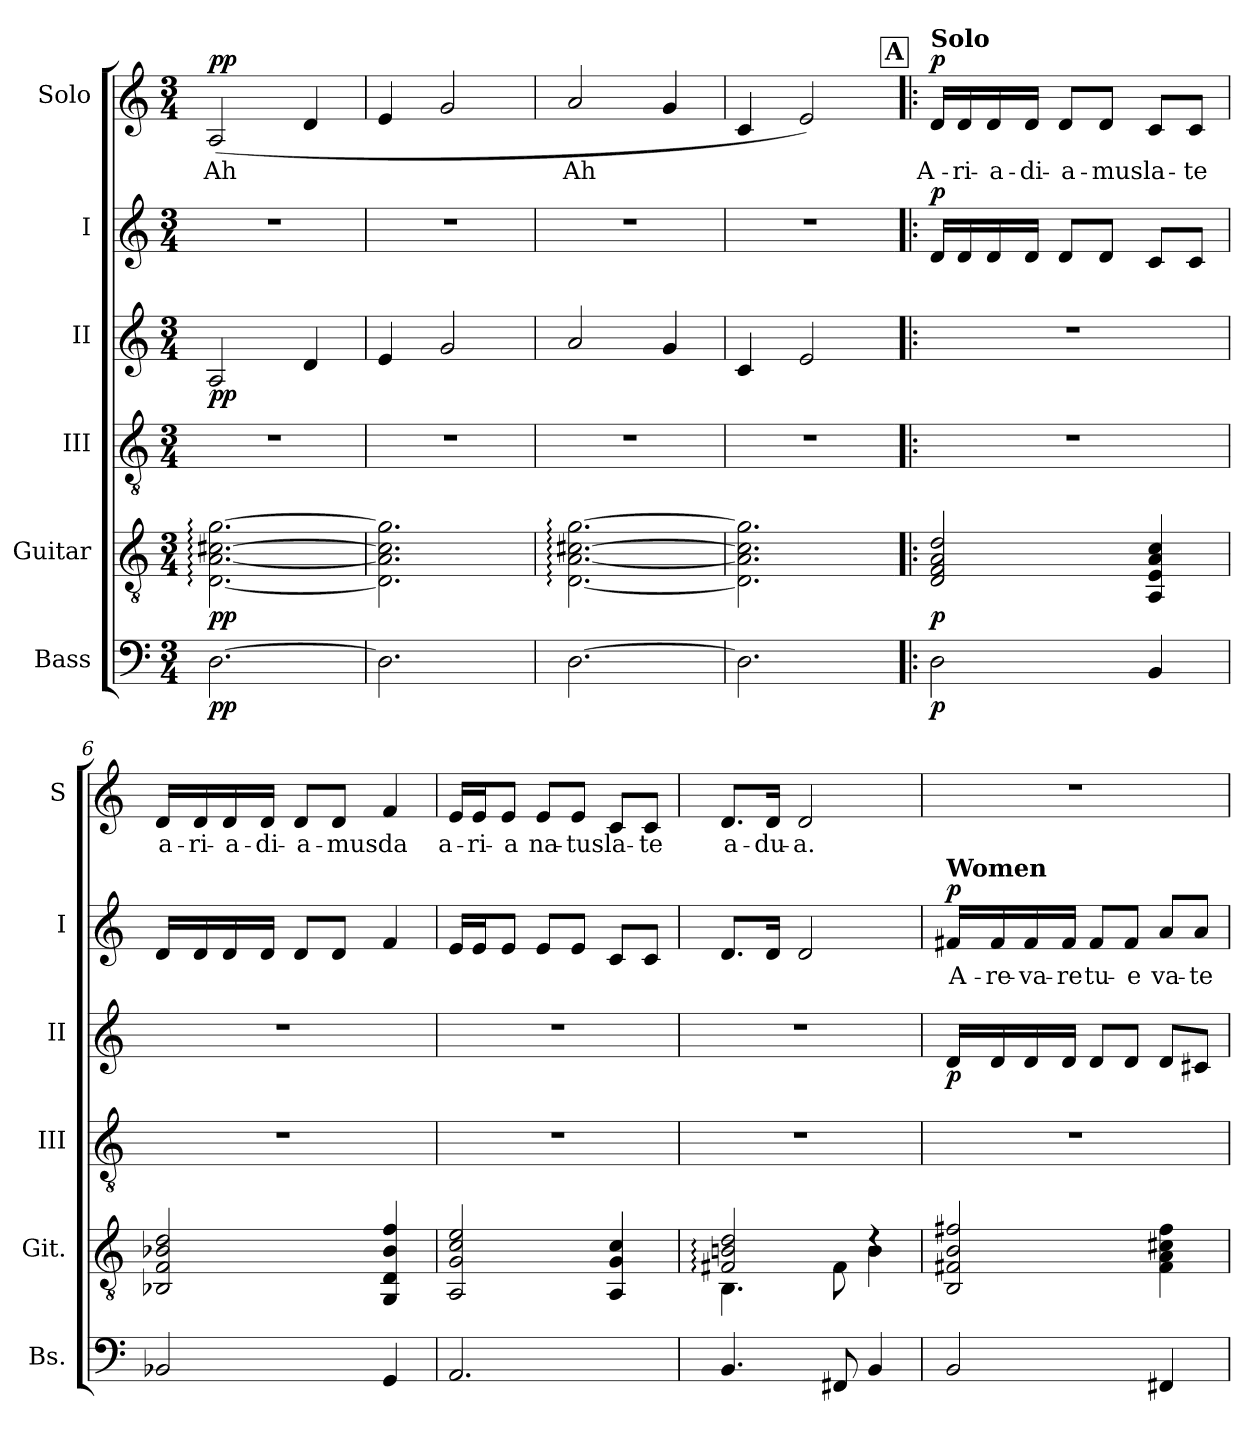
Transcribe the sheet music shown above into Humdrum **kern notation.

**kern	**dynam	**kern	**dynam	**kern	**kern	**dynam	**kern	**text	**dynam	**kern	**text	**dynam
*part6	*part6	*part5	*part5	*part4	*part3	*part3	*part2	*part2	*part2	*part1	*part1	*part1
*staff6	*staff6	*staff5	*staff5	*staff4	*staff3	*staff3	*staff2	*staff2	*staff2	*staff1	*staff1	*staff1
*I"Bass	*	*I"Guitar	*	*I"III	*I"II	*	*I"I	*	*	*I"Solo	*	*
*I'Bs.	*	*I'Git.	*	*I'III	*I'II	*	*I'I	*	*	*I'S	*	*
*clefF4	*	*clefGv2	*	*clefGv2	*clefG2	*	*clefG2	*	*	*clefG2	*	*
*ITrd7c12	*	*	*	*	*	*	*	*	*	*	*	*
*k[]	*	*k[]	*	*k[]	*k[]	*	*k[]	*	*	*k[]	*	*
*M3/4	*	*M3/4	*	*M3/4	*M3/4	*	*M3/4	*	*	*M3/4	*	*
*MM80	*	*MM80	*	*MM80	*MM80	*	*MM80	*	*	*MM80	*	*
=1	=1	=1	=1	=1	=1	=1	=1	=1	=1	=1	=1	=1
!	!LO:DY:b	!	!LO:DY:b	!	!	!LO:DY:b	!	!	!	!	!LO:LY:b	!LO:DY:b
[2.DD\	pp	[2.D\: [2.A\: [2.c#X\: [2.g\:	pp	2.r	2A/	pp	2.r	.	.	(>2A/	Ah	pp
.	.	.	.	.	4d/	.	.	.	.	4d/	.	.
=2	=2	=2	=2	=2	=2	=2	=2	=2	=2	=2	=2	=2
2.DD\]	.	2.D\] 2.A\] 2.c#\] 2.g\]	.	2.r	4e/	.	2.r	.	.	4e/	.	.
.	.	.	.	.	2g/	.	.	.	.	2g/	.	.
=3	=3	=3	=3	=3	=3	=3	=3	=3	=3	=3	=3	=3
!	!	!	!	!	!	!	!	!	!	!	!LO:LY:b	!
[2.DD\	.	[2.D\: [2.A\: [2.c#X\: [2.g\:	.	2.r	2a/	.	2.r	.	.	2a/	Ah	.
.	.	.	.	.	4g/	.	.	.	.	4g/	.	.
=4	=4	=4	=4	=4	=4	=4	=4	=4	=4	=4	=4	=4
2.DD\]	.	2.D\] 2.A\] 2.c#\] 2.g\]	.	2.r	4c/	.	2.r	.	.	4c/	.	.
.	.	.	.	.	2e/	.	.	.	.	2e/)	.	.
!!LO:LB:g=z
!!LO:REH:place=s1:a:B:fs=16:t=A
=5!|:	=5!|:	=5!|:	=5!|:	=5!|:	=5!|:	=5!|:	=5!|:	=5!|:	=5!|:	=5!|:	=5!|:	=5!|:
!	!	!	!	!	!	!	!	!	!	!LO:TX:a:B:t=Solo	!	!
!	!LO:DY:b	!	!LO:DY:b	!	!	!	!	!	!LO:DY:b	!	!LO:LY:b	!LO:DY:b
2DD\	p	2D/ 2F/ 2A/ 2d/	p	2.r	2.r	.	16d/LL	.	p	16d/LL	A-	p
!	!	!	!	!	!	!	!	!	!	!	!LO:LY:b	!
.	.	.	.	.	.	.	16d/	.	.	16d/	-ri-	.
!	!	!	!	!	!	!	!	!	!	!	!LO:LY:b	!
.	.	.	.	.	.	.	16d/	.	.	16d/	-a-	.
!	!	!	!	!	!	!	!	!	!	!	!LO:LY:b	!
.	.	.	.	.	.	.	16d/JJ	.	.	16d/JJ	-di-	.
!	!	!	!	!	!	!	!	!	!	!	!LO:LY:b	!
.	.	.	.	.	.	.	8d/L	.	.	8d/L	-a-	.
!	!	!	!	!	!	!	!	!	!	!	!LO:LY:b	!
.	.	.	.	.	.	.	8d/J	.	.	8d/J	-mus	.
!	!	!	!	!	!	!	!	!	!	!	!LO:LY:b	!
4BBB/	.	4AA/ 4E/ 4A/ 4c/	.	.	.	.	8c/L	.	.	8c/L	la-	.
!	!	!	!	!	!	!	!	!	!	!	!LO:LY:b	!
.	.	.	.	.	.	.	8c/J	.	.	8c/J	-te	.
=6	=6	=6	=6	=6	=6	=6	=6	=6	=6	=6	=6	=6
!	!	!	!	!	!	!	!	!	!	!	!LO:LY:b	!
2BBB-X/	.	2BB-X/ 2F/ 2B-X/ 2d/	.	2.r	2.r	.	16d/LL	.	.	16d/LL	a-	.
!	!	!	!	!	!	!	!	!	!	!	!LO:LY:b	!
.	.	.	.	.	.	.	16d/	.	.	16d/	-ri-	.
!	!	!	!	!	!	!	!	!	!	!	!LO:LY:b	!
.	.	.	.	.	.	.	16d/	.	.	16d/	-a-	.
!	!	!	!	!	!	!	!	!	!	!	!LO:LY:b	!
.	.	.	.	.	.	.	16d/JJ	.	.	16d/JJ	-di-	.
!	!	!	!	!	!	!	!	!	!	!	!LO:LY:b	!
.	.	.	.	.	.	.	8d/L	.	.	8d/L	-a-	.
!	!	!	!	!	!	!	!	!	!	!	!LO:LY:b	!
.	.	.	.	.	.	.	8d/J	.	.	8d/J	-mus	.
!	!	!	!	!	!	!	!	!	!	!	!LO:LY:b	!
4GGG/	.	4GG/ 4D/ 4B-/ 4f/	.	.	.	.	4f/	.	.	4f/	da	.
=7	=7	=7	=7	=7	=7	=7	=7	=7	=7	=7	=7	=7
!	!	!	!	!	!	!	!	!	!	!	!LO:LY:b	!
2.AAA/	.	2AA/ 2G/ 2c/ 2e/	.	2.r	2.r	.	16e/LL	.	.	16e/LL	a-	.
!	!	!	!	!	!	!	!	!	!	!	!LO:LY:b	!
.	.	.	.	.	.	.	16e/J	.	.	16e/J	-ri-	.
!	!	!	!	!	!	!	!	!	!	!	!LO:LY:b	!
.	.	.	.	.	.	.	8e/J	.	.	8e/J	-a	.
!	!	!	!	!	!	!	!	!	!	!	!LO:LY:b	!
.	.	.	.	.	.	.	8e/L	.	.	8e/L	na-	.
!	!	!	!	!	!	!	!	!	!	!	!LO:LY:b	!
.	.	.	.	.	.	.	8e/J	.	.	8e/J	-tus	.
!	!	!	!	!	!	!	!	!	!	!	!LO:LY:b	!
.	.	4AA/ 4G/ 4c/	.	.	.	.	8c/L	.	.	8c/L	la-	.
!	!	!	!	!	!	!	!	!	!	!	!LO:LY:b	!
.	.	.	.	.	.	.	8c/J	.	.	8c/J	-te	.
=8	=8	=8	=8	=8	=8	=8	=8	=8	=8	=8	=8	=8
*	*	*^	*	*	*	*	*	*	*	*	*	*
!	!	!	!	!	!	!	!	!	!	!	!	!LO:LY:b	!
4.BBB/	.	2F#X/: 2Bn/: 2d/:	4.BB\	.	2.r	2.r	.	8.d/L	.	.	8.d/L	a-	.
!	!	!	!	!	!	!	!	!	!	!	!	!LO:LY:b	!
.	.	.	.	.	.	.	.	16d/Jk	.	.	16d/Jk	-du-	.
!	!	!	!	!	!	!	!	!	!	!	!	!LO:LY:b	!
.	.	.	.	.	.	.	.	2d/	.	.	2d/	-a.	.
8FFF#X/	.	.	8F#\	.	.	.	.	.	.	.	.	.	.
4BBB/	.	4rd	4B\	.	.	.	.	.	.	.	.	.	.
=9	=9	=9	=9	=9	=9	=9	=9	=9	=9	=9	=9	=9	=9
!	!	!	!	!	!	!	!	!LO:TX:a:B:t=Women	!	!	!	!	!
!	!	!	!	!	!	!	!LO:DY:b	!	!LO:LY:b	!LO:DY:b	!	!	!
*	*	*v	*v	*	*	*	*	*	*	*	*	*	*
2BBB/	.	2BB/ 2F#X/ 2B/ 2f#X/	.	2.r	16d/LL	p	16f#X/LL	A-	p	2.r	.	.
!	!	!	!	!	!	!	!	!LO:LY:b	!	!	!	!
.	.	.	.	.	16d/	.	16f#/	-re-	.	.	.	.
!	!	!	!	!	!	!	!	!LO:LY:b	!	!	!	!
.	.	.	.	.	16d/	.	16f#/	-va-	.	.	.	.
!	!	!	!	!	!	!	!	!LO:LY:b	!	!	!	!
.	.	.	.	.	16d/JJ	.	16f#/JJ	-re	.	.	.	.
!	!	!	!	!	!	!	!	!LO:LY:b	!	!	!	!
.	.	.	.	.	8d/L	.	8f#/L	tu-	.	.	.	.
!	!	!	!	!	!	!	!	!LO:LY:b	!	!	!	!
.	.	.	.	.	8d/J	.	8f#/J	-e	.	.	.	.
!	!	!	!	!	!	!	!	!LO:LY:b	!	!	!	!
4FFF#X/	.	4F#\ 4A\ 4c#X\ 4f#\	.	.	8d/L	.	8a/L	va-	.	.	.	.
!	!	!	!	!	!	!	!	!LO:LY:b	!	!	!	!
.	.	.	.	.	8c#X/J	.	8a/J	-te	.	.	.	.
=	=	=	=	=	=	=	=	=	=	=	=	=
*-	*-	*-	*-	*-	*-	*-	*-	*-	*-	*-	*-	*-
